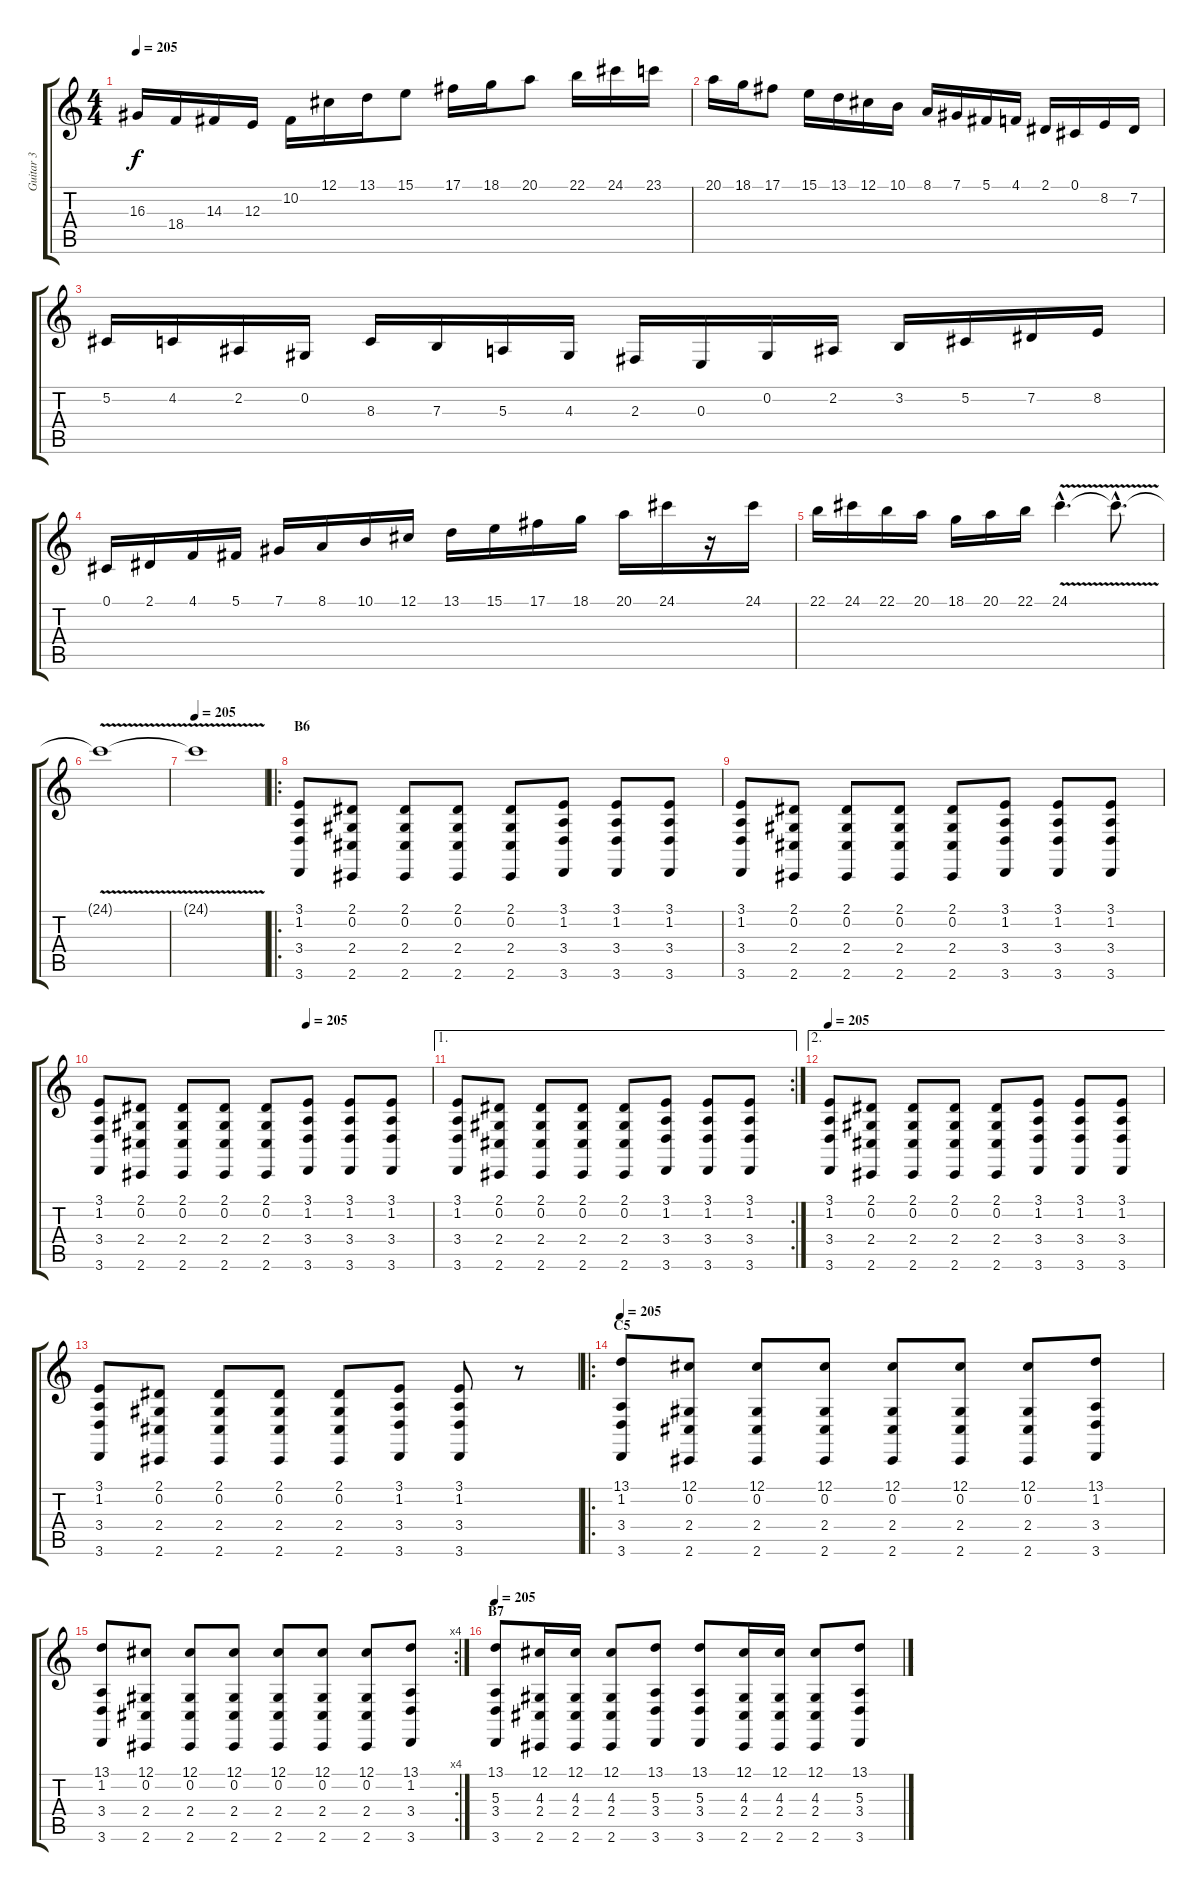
\track ("Guitar 3" "Guitar 3") {instrument accordion}
\staff {score tabs}
\tuning (Db4 Ab3 E3 B2 Gb2 B1) {hide}
\ts (4 4)
\tempo 205
\clef g2
\ks c
16.3.16{dy f} 18.4.16 14.3.16 12.3.16 10.2.16 12.1.16 13.1.16 15.1.8 17.1.16 18.1.16 20.1.8 22.1.16 24.1.16 23.1.16 |
20.1.16 18.1.16 17.1.8 15.1.16 13.1.16 12.1.16 10.1.16 8.1.16 7.1.16 5.1.16 4.1.16 2.1.16 0.1.16 8.2.16 7.2.16 |
5.2.16 4.2.16 2.2.16 0.2.16 8.3.16 7.3.16 5.3.16 4.3.16 2.3.16 0.3.16 0.2.16 2.2.16 3.2.16 5.2.16 7.2.16 8.2.16 |
0.1.16 2.1.16 4.1.16 5.1.16 7.1.16 8.1.16 10.1.16 12.1.16 13.1.16 15.1.16 17.1.16 18.1.16 20.1.16 24.1.16 r.16 24.1.16 |
22.1.16 24.1.16 22.1.16 20.1.16 18.1.16 20.1.16 22.1.16 24.1{v hac}.4{d} 24.1{v hac t}.8{d} |
24.1{v t}.1{volume 11} |
\tempo 205
24.1{v t}.1 |
\ro
\section ("" "B6")
(3.1 1.2 3.4 3.6).8{volume 11} (2.1 0.2 2.4 2.6).8 (2.1 0.2 2.4 2.6).8 (2.1 0.2 2.4 2.6).8 (2.1 0.2 2.4 2.6).8 (3.1 1.2 3.4 3.6).8 (3.1 1.2 3.4 3.6).8 (3.1 1.2 3.4 3.6).8 |
(3.1 1.2 3.4 3.6).8 (2.1 0.2 2.4 2.6).8 (2.1 0.2 2.4 2.6).8 (2.1 0.2 2.4 2.6).8 (2.1 0.2 2.4 2.6).8 (3.1 1.2 3.4 3.6).8 (3.1 1.2 3.4 3.6).8 (3.1 1.2 3.4 3.6).8 |
\tempo (205 0.625)
(3.1 1.2 3.4 3.6).8 (2.1 0.2 2.4 2.6).8 (2.1 0.2 2.4 2.6).8 (2.1 0.2 2.4 2.6).8 (2.1 0.2 2.4 2.6).8 (3.1 1.2 3.4 3.6).8 (3.1 1.2 3.4 3.6).8 (3.1 1.2 3.4 3.6).8 |
\ae 1
\rc 2
(3.1 1.2 3.4 3.6).8 (2.1 0.2 2.4 2.6).8 (2.1 0.2 2.4 2.6).8 (2.1 0.2 2.4 2.6).8 (2.1 0.2 2.4 2.6).8 (3.1 1.2 3.4 3.6).8 (3.1 1.2 3.4 3.6).8 (3.1 1.2 3.4 3.6).8 |
\ae 2
\tempo 205
(3.1 1.2 3.4 3.6).8 (2.1 0.2 2.4 2.6).8 (2.1 0.2 2.4 2.6).8 (2.1 0.2 2.4 2.6).8 (2.1 0.2 2.4 2.6).8 (3.1 1.2 3.4 3.6).8 (3.1 1.2 3.4 3.6).8 (3.1 1.2 3.4 3.6).8 |
(3.1 1.2 3.4 3.6).8 (2.1 0.2 2.4 2.6).8 (2.1 0.2 2.4 2.6).8 (2.1 0.2 2.4 2.6).8 (2.1 0.2 2.4 2.6).8 (3.1 1.2 3.4 3.6).8 (3.1 1.2 3.4 3.6).8 r.8 |
\ro
\section ("" "C5")
\tempo 205
(13.1 1.2 3.4 3.6).8 (12.1 0.2 2.4 2.6).8 (12.1 0.2 2.4 2.6).8 (12.1 0.2 2.4 2.6).8 (12.1 0.2 2.4 2.6).8 (12.1 0.2 2.4 2.6).8 (12.1 0.2 2.4 2.6).8 (13.1 1.2 3.4 3.6).8 |
\rc 4
(13.1 1.2 3.4 3.6).8 (12.1 0.2 2.4 2.6).8 (12.1 0.2 2.4 2.6).8 (12.1 0.2 2.4 2.6).8 (12.1 0.2 2.4 2.6).8 (12.1 0.2 2.4 2.6).8 (12.1 0.2 2.4 2.6).8 (13.1 1.2 3.4 3.6).8 |
\section ("" "B7")
\tempo 205
(13.1 5.3 3.4 3.6).8 (12.1 4.3 2.4 2.6).16 (12.1 4.3 2.4 2.6).16 (12.1 4.3 2.4 2.6).8 (13.1 5.3 3.4 3.6).8 (13.1 5.3 3.4 3.6).8 (12.1 4.3 2.4 2.6).16 (12.1 4.3 2.4 2.6).16 (12.1 4.3 2.4 2.6).8 (13.1 5.3 3.4 3.6).8
